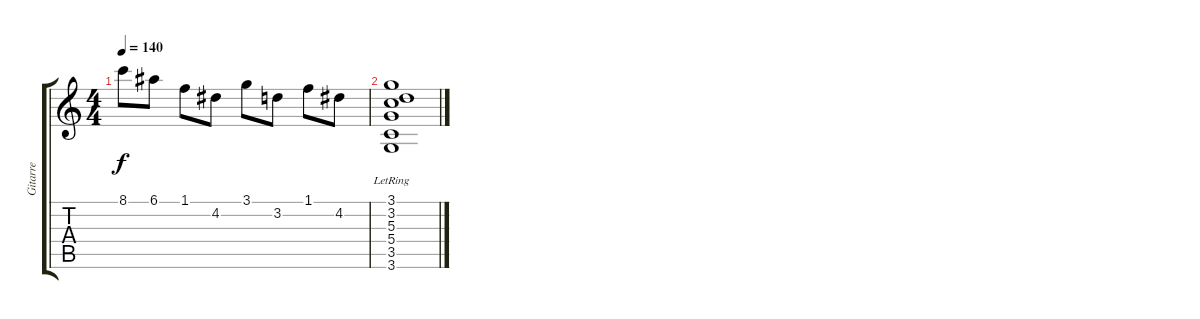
\track ("Gitarre" "Gitarre") {instrument distortionguitar}
\staff {score tabs}
\tuning (E4 B3 G3 D3 A2 E2) {hide}
\ts (4 4)
\tempo 140
\clef g2
\ks c
8.1.8{dy f} 6.1.8 1.1.8 4.2.8 3.1.8 3.2.8 1.1.8 4.2.8 |
(3.1 3.2{lr} 5.3{lr} 5.4 3.5{lr} 3.6{lr}).1
